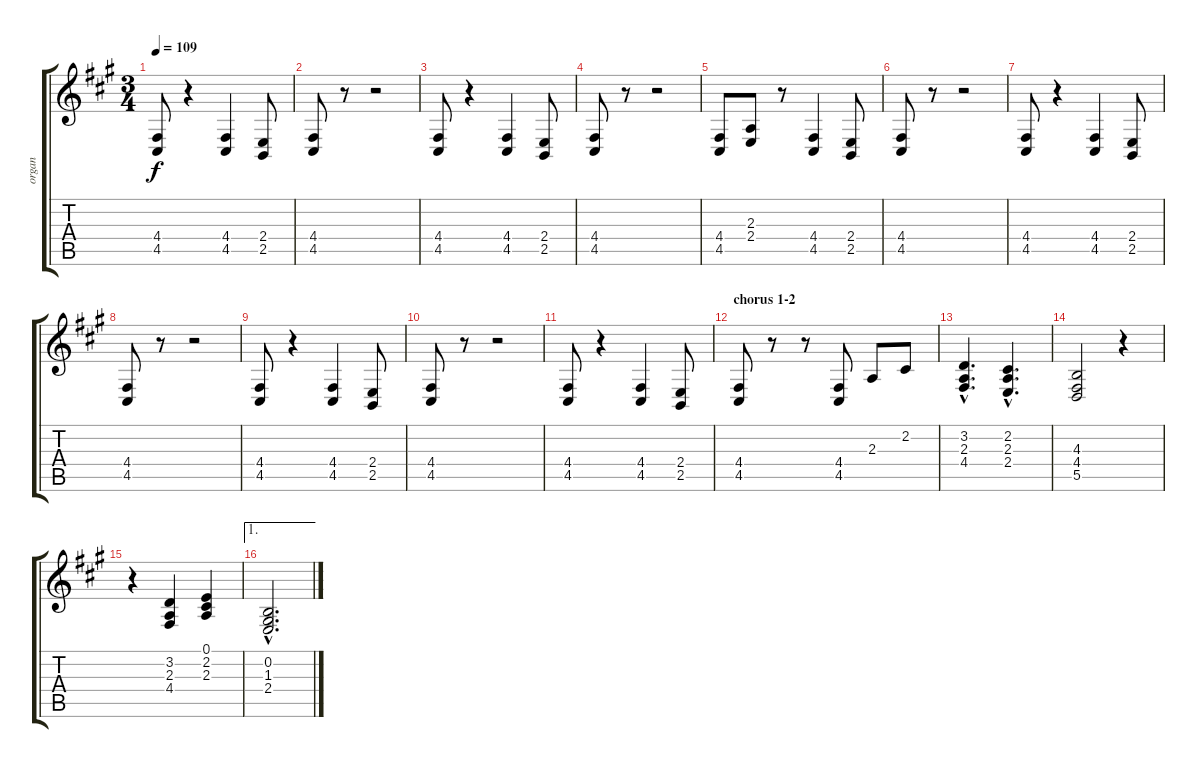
\track ("organ" "organ") {instrument rockorgan}
\staff {score tabs}
\tuning (E4 B3 G3 D3 A2 E2) {hide}
\ts (3 4)
\tempo 109
\clef g2
\ks a
(4.4 4.5).8{dy f} r.4 (4.4 4.5).4 (2.4 2.5).8 |
(4.4 4.5).8 r.8 r.2 |
(4.4 4.5).8 r.4 (4.4 4.5).4 (2.4 2.5).8 |
(4.4 4.5).8 r.8 r.2 |
(4.4 4.5).8 (2.3 2.4).8 r.8 (4.4 4.5).4 (2.4 2.5).8 |
(4.4 4.5).8 r.8 r.2 |
(4.4 4.5).8 r.4 (4.4 4.5).4 (2.4 2.5).8 |
(4.4 4.5).8 r.8 r.2 |
(4.4 4.5).8 r.4 (4.4 4.5).4 (2.4 2.5).8 |
(4.4 4.5).8 r.8 r.2 |
(4.4 4.5).8 r.4 (4.4 4.5).4 (2.4 2.5).8 |
\section ("" "chorus 1-2")
(4.4 4.5).8 r.8 r.8 (4.4 4.5).8 2.3.8 2.2.8 |
(3.2{hac} 2.3{hac} 4.4{hac}).4{d} (2.2{hac} 2.3{hac} 2.4{hac}).4{d} |
(4.3 4.4 5.5).2 r.4 |
r.4 (3.2 2.3 4.4).4 (0.1 2.2 2.3).4 |
\ae 1
(0.2{hac} 1.3{hac} 2.4{hac}).2{d}
